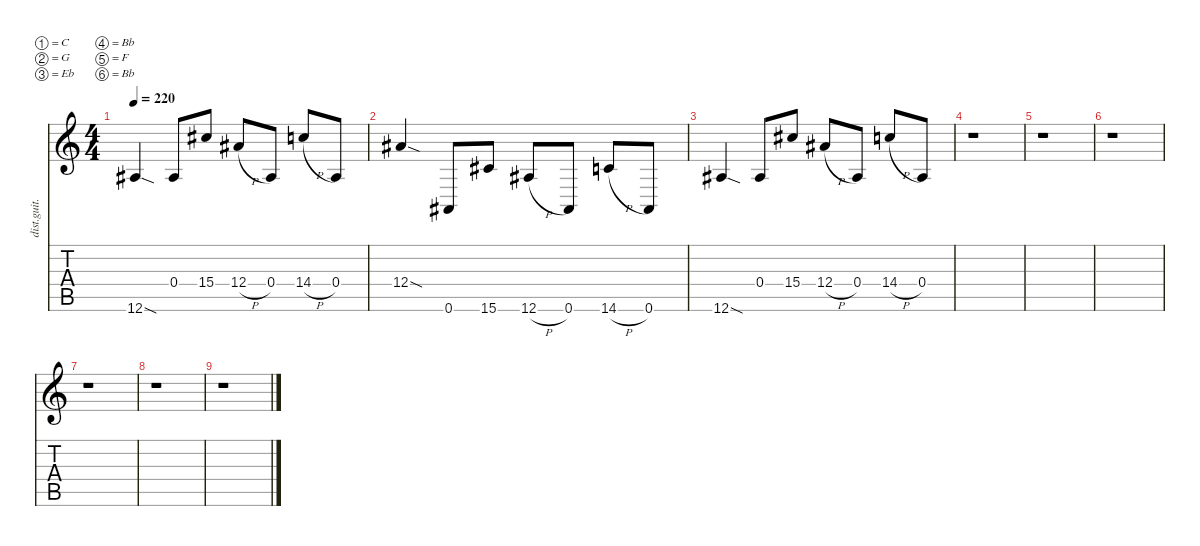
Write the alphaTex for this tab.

\defaultSystemsLayout 4
\hideDynamics
\bracketExtendMode nobrackets
\otherSystemsTrackNameOrientation horizontal
\track ("lead" "dist.guit.") {instrument distortionguitar}
\staff {score tabs}
\tuning (C4 G3 Eb3 Bb2 F2 Bb1)
\ts (4 4)
\tempo 220
\clef g2
\ks c
12.6{sod acc #}.4{dy mf beam Up} 0.4{acc #}.8{beam Up} 15.4{acc #}.8{beam Up} 12.4{h acc #}.8{beam Up} 0.4{acc #}.8{beam Up} 14.4{h}.8{beam Up} 0.4{acc #}.8{beam Up} |
12.4{sod acc #}.4{beam Up} 0.6{acc #}.8{beam Up} 15.6{acc #}.8{beam Up} 12.6{h acc #}.8{beam Up} 0.6{acc #}.8{beam Up} 14.6{h}.8{beam Up} 0.6{acc #}.8{beam Up} |
12.6{sod acc #}.4{beam Up} 0.4{acc #}.8{beam Up} 15.4{acc #}.8{beam Up} 12.4{h acc #}.8{beam Up} 0.4{acc #}.8{beam Up} 14.4{h}.8{beam Up} 0.4{acc #}.8{beam Up} |
r.1{beam Down} |
r.1{beam Down} |
r.1{beam Down} |
r.1{beam Down} |
r.1{beam Down} |
r.1{beam Down}
